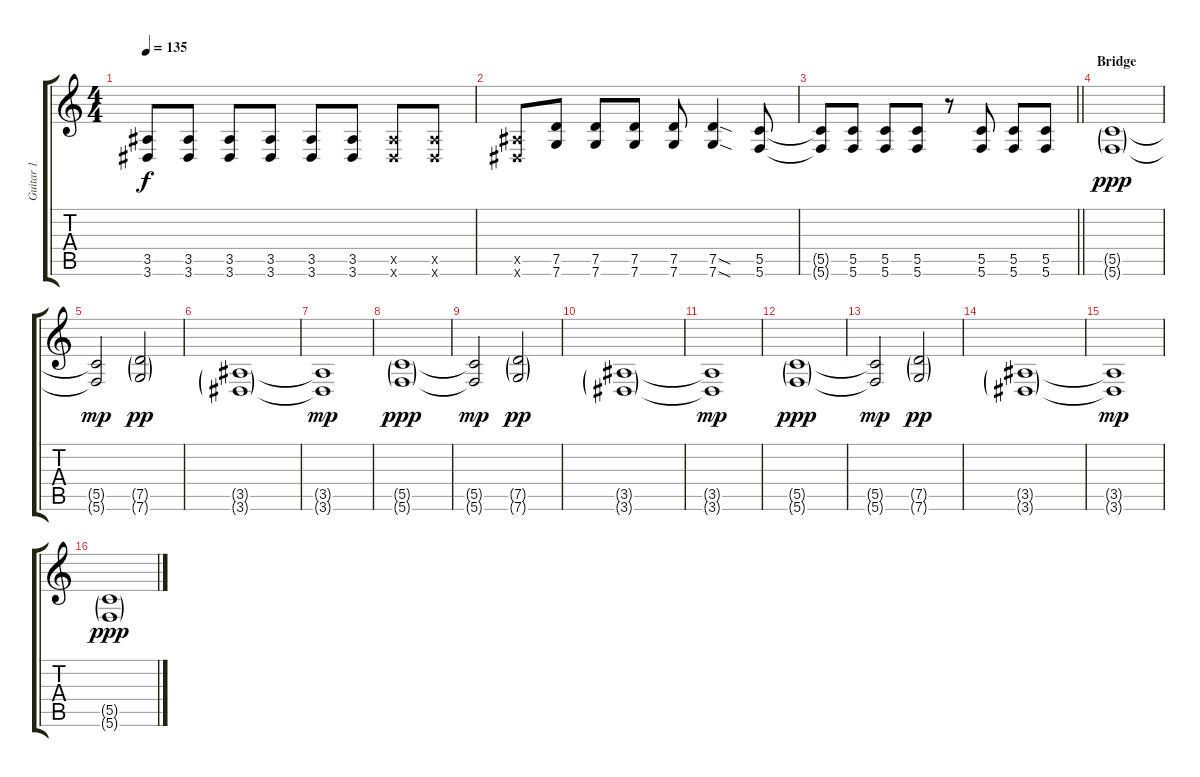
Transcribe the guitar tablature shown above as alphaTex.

\track ("Guitar 1" "Guitar 1") {instrument distortionguitar}
\staff {score tabs}
\tuning (D4 A3 F3 C3 G2 C2) {hide}
\ts (4 4)
\tempo 135
\clef g2
\ks c
(3.5{t} 3.6{t}).8{dy f} (3.5 3.6).8 (3.5 3.6).8 (3.5 3.6).8 (3.5 3.6).8 (3.5 3.6).8 (3.5{x} 3.6{x}).8 (3.5{x} 3.6{x}).8 |
(3.5{x} 3.6{x}).8 (7.5 7.6).8 (7.5 7.6).8 (7.5 7.6).8 (7.5 7.6).8 (7.5{sod} 7.6{sod}).4 (5.5 5.6).8 |
\barLineRight lightlight
(5.5{t} 5.6{t}).8 (5.5 5.6).8 (5.5 5.6).8 (5.5 5.6).8 r.8 (5.5 5.6).8 (5.5 5.6).8 (5.5 5.6).8 |
\section ("" "Bridge")
(5.5{g} 5.6{g}).1{dy ppp volume 3} |
(5.5{t} 5.6{t}).2{dy mp} (7.5{g} 7.6{g}).2{dy pp} |
(3.5{g} 3.6{g}).1 |
(3.5{t} 3.6{t}).1{dy mp} |
(5.5{g} 5.6{g}).1{dy ppp volume 3} |
(5.5{t} 5.6{t}).2{dy mp} (7.5{g} 7.6{g}).2{dy pp} |
(3.5{g} 3.6{g}).1 |
(3.5{t} 3.6{t}).1{dy mp} |
(5.5{g} 5.6{g}).1{dy ppp volume 3} |
(5.5{t} 5.6{t}).2{dy mp} (7.5{g} 7.6{g}).2{dy pp} |
(3.5{g} 3.6{g}).1 |
(3.5{t} 3.6{t}).1{dy mp} |
(5.5{g} 5.6{g}).1{dy ppp volume 3}
